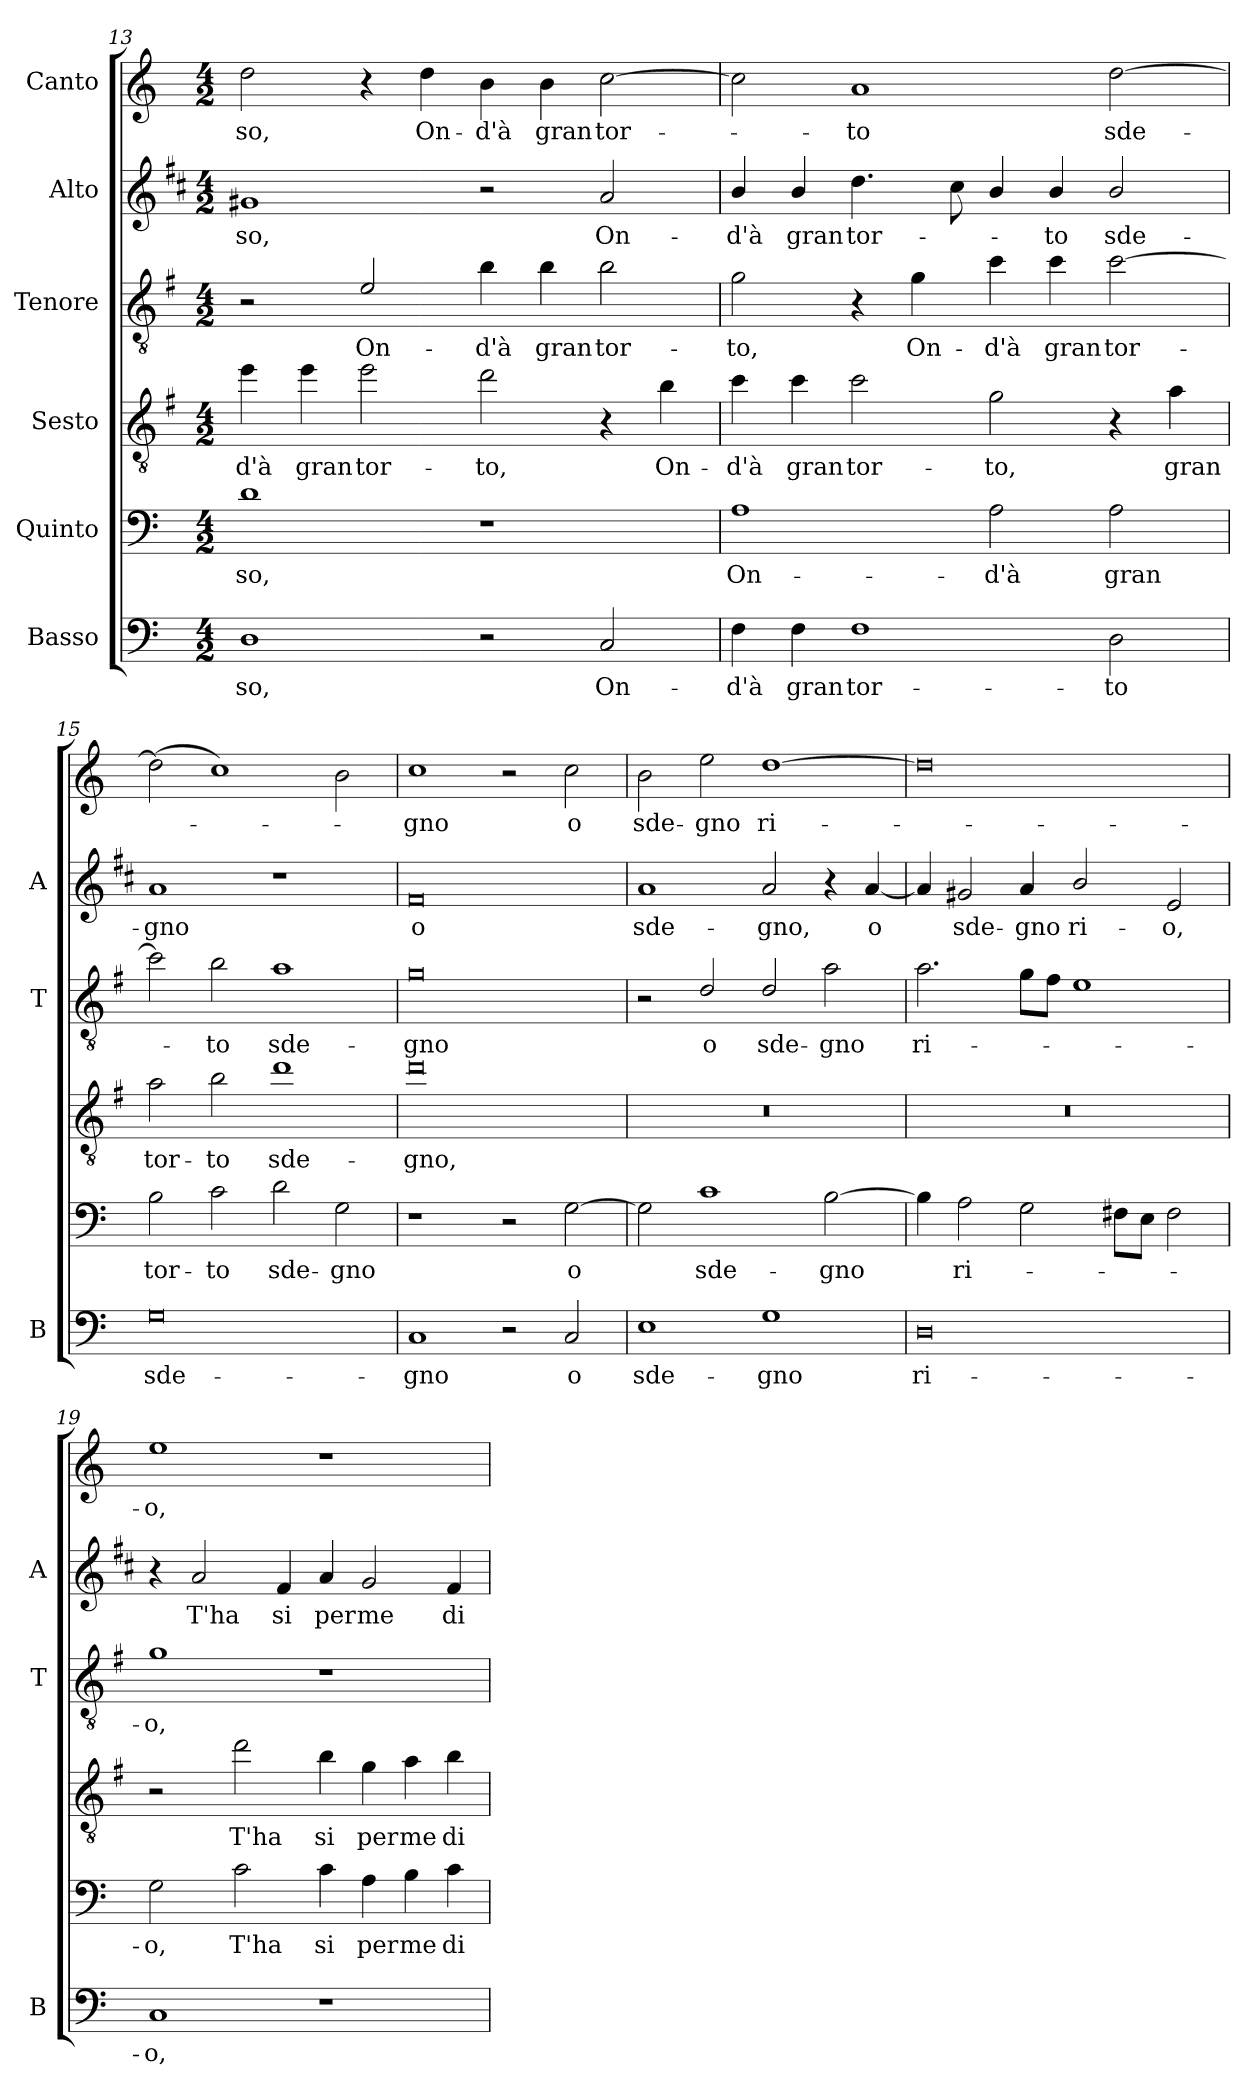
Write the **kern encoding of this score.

**kern	**text	**kern	**text	**kern	**text	**kern	**text	**kern	**text	**kern	**text
*part6	*part6	*part5	*part5	*part4	*part4	*part3	*part3	*part2	*part2	*part1	*part1
*staff6	*staff6	*staff5	*staff5	*staff4	*staff4	*staff3	*staff3	*staff2	*staff2	*staff1	*staff1
*I"Basso	*	*I"Quinto	*	*I"Sesto	*	*I"Tenore	*	*I"Alto	*	*I"Canto	*
*I'B	*	*	*	*	*	*I'T	*	*I'A	*	*	*
*clefF4	*	*clefF4	*	*clefGv2	*	*clefGv2	*	*clefG2	*	*clefG2	*
*	*	*	*	*ITrd4c7	*	*ITrd4c7	*	*ITrd1c2	*	*	*
*k[]	*	*k[]	*	*k[]	*	*k[]	*	*k[]	*	*k[]	*
*C:	*	*C:	*	*C:	*	*C:	*	*C:	*	*C:	*
*M4/2	*	*M4/2	*	*M4/2	*	*M4/2	*	*M4/2	*	*M4/2	*
=13	=13	=13	=13	=13	=13	=13	=13	=13	=13	=13	=13
!	!LO:LY:b	!	!LO:LY:b	!	!LO:LY:b	!	!	!	!LO:LY:b	!	!LO:LY:b
1D	-so,	1d	-so,	4a\	-d'à	2r	.	1f#X	-so,	2dd\	-so,
!	!	!	!	!	!LO:LY:b	!	!	!	!	!	!
.	.	.	.	4a\	gran	.	.	.	.	.	.
!	!	!	!	!	!LO:LY:b	!	!LO:LY:b	!	!	!	!
.	.	.	.	2a\	tor-	2A/	On-	.	.	4r	.
!	!	!	!	!	!	!	!	!	!	!	!LO:LY:b
.	.	.	.	.	.	.	.	.	.	4dd\	On-
!	!	!	!	!	!LO:LY:b	!	!LO:LY:b	!	!	!	!LO:LY:b
2r	.	1r	.	2g\	-to,	4e\	-d'à	2r	.	4b\	-d'à
!	!	!	!	!	!	!	!LO:LY:b	!	!	!	!LO:LY:b
.	.	.	.	.	.	4e\	gran	.	.	4b\	gran
!	!LO:LY:b	!	!	!	!	!	!LO:LY:b	!	!LO:LY:b	!	!LO:LY:b
2C/	On-	.	.	4r	.	2e\	tor-	2g/	On-	[2cc\	tor-
!	!	!	!	!	!LO:LY:b	!	!	!	!	!	!
.	.	.	.	4e\	On-	.	.	.	.	.	.
=14	=14	=14	=14	=14	=14	=14	=14	=14	=14	=14	=14
!	!LO:LY:b	!	!LO:LY:b	!	!LO:LY:b	!	!LO:LY:b	!	!LO:LY:b	!	!
4F\	-d'à	1A	On-	4f\	-d'à	2c\	-to,	4a/	-d'à	2cc\]	.
!	!LO:LY:b	!	!	!	!LO:LY:b	!	!	!	!LO:LY:b	!	!
4F\	gran	.	.	4f\	gran	.	.	4a/	gran	.	.
!	!LO:LY:b	!	!	!	!LO:LY:b	!	!	!	!LO:LY:b	!	!LO:LY:b
1F	tor-	.	.	2f\	tor-	4r	.	4.cc\	tor-	1a	-to
!	!	!	!	!	!	!	!LO:LY:b	!	!	!	!
.	.	.	.	.	.	4c\	On-	.	.	.	.
.	.	.	.	.	.	.	.	8b\	.	.	.
!	!	!	!LO:LY:b	!	!LO:LY:b	!	!LO:LY:b	!	!	!	!
.	.	2A\	-d'à	2c\	-to,	4f\	-d'à	4a/	.	.	.
!	!	!	!	!	!	!	!LO:LY:b	!	!LO:LY:b	!	!
.	.	.	.	.	.	4f\	gran	4a/	-to	.	.
!	!LO:LY:b	!	!LO:LY:b	!	!	!	!LO:LY:b	!	!LO:LY:b	!	!LO:LY:b
2D\	-to	2A\	gran	4r	.	[2f\	tor-	2a/	sde-	[2dd\	sde-
!	!	!	!	!	!LO:LY:b	!	!	!	!	!	!
.	.	.	.	4d\	gran	.	.	.	.	.	.
!!LO:LB:g=z
=15	=15	=15	=15	=15	=15	=15	=15	=15	=15	=15	=15
!	!LO:LY:b	!	!LO:LY:b	!	!LO:LY:b	!	!	!	!LO:LY:b	!	!
0G	sde-	2B\	tor-	2d\	tor-	2f\]	.	1g	-gno	(>2dd\]	.
!	!	!	!LO:LY:b	!	!LO:LY:b	!	!LO:LY:b	!	!	!	!
.	.	2c\	-to	2e\	-to	2e\	-to	.	.	1cc)	.
!	!	!	!LO:LY:b	!	!LO:LY:b	!	!LO:LY:b	!	!	!	!
.	.	2d\	sde-	1g	sde-	1d	sde-	1r	.	.	.
!	!	!	!LO:LY:b	!	!	!	!	!	!	!	!
.	.	2G\	-gno	.	.	.	.	.	.	2b\	.
=16	=16	=16	=16	=16	=16	=16	=16	=16	=16	=16	=16
!	!LO:LY:b	!	!	!	!LO:LY:b	!	!LO:LY:b	!	!LO:LY:b	!	!LO:LY:b
1C	-gno	1r	.	0g	-gno,	0c	-gno	0e	o	1cc	-gno
2r	.	2r	.	.	.	.	.	.	.	2r	.
!	!LO:LY:b	!	!LO:LY:b	!	!	!	!	!	!	!	!LO:LY:b
2C/	o	[2G\	o	.	.	.	.	.	.	2cc\	o
=17	=17	=17	=17	=17	=17	=17	=17	=17	=17	=17	=17
!	!LO:LY:b	!	!	!	!	!	!	!	!LO:LY:b	!	!LO:LY:b
1E	sde-	2G\]	.	0r	.	2r	.	1g	sde-	2b\	sde-
!	!	!	!LO:LY:b	!	!	!	!LO:LY:b	!	!	!	!LO:LY:b
.	.	1c	sde-	.	.	2G/	o	.	.	2ee\	-gno
!	!LO:LY:b	!	!	!	!	!	!LO:LY:b	!	!LO:LY:b	!	!LO:LY:b
1G	-gno	.	.	.	.	2G/	sde-	2g/	-gno,	[1dd	ri-
!	!	!	!LO:LY:b	!	!	!	!LO:LY:b	!	!	!	!
.	.	[2B\	-gno	.	.	2d\	-gno	4r	.	.	.
!	!	!	!	!	!	!	!	!	!LO:LY:b	!	!
.	.	.	.	.	.	.	.	[4g/	o	.	.
=18	=18	=18	=18	=18	=18	=18	=18	=18	=18	=18	=18
!	!LO:LY:b	!	!	!	!	!	!LO:LY:b	!	!	!	!
0D	ri-	4B\]	.	0r	.	2.d\	ri-	4g/]	.	0dd]	.
!	!	!	!LO:LY:b	!	!	!	!	!	!LO:LY:b	!	!
.	.	2A\	ri-	.	.	.	.	2f#X/	sde-	.	.
!	!	!	!	!	!	!	!	!	!LO:LY:b	!	!
.	.	2G\	.	.	.	8c\L	.	4g/	-gno	.	.
.	.	.	.	.	.	8B\J	.	.	.	.	.
!	!	!	!	!	!	!	!	!	!LO:LY:b	!	!
.	.	.	.	.	.	1A	.	2a/	ri-	.	.
.	.	8F#X\L	.	.	.	.	.	.	.	.	.
.	.	8E\J	.	.	.	.	.	.	.	.	.
!	!	!	!	!	!	!	!	!	!LO:LY:b	!	!
.	.	2F#\	.	.	.	.	.	2d/	-o,	.	.
=19	=19	=19	=19	=19	=19	=19	=19	=19	=19	=19	=19
!	!LO:LY:b	!	!LO:LY:b	!	!	!	!LO:LY:b	!	!	!	!LO:LY:b
1C	-o,	2G\	-o,	2r	.	1c	-o,	4r	.	1ee	-o,
!	!	!	!	!	!	!	!	!	!LO:LY:b	!	!
.	.	.	.	.	.	.	.	2g/	T'ha	.	.
!	!	!	!LO:LY:b	!	!LO:LY:b	!	!	!	!	!	!
.	.	2c\	T'ha	2g\	T'ha	.	.	.	.	.	.
!	!	!	!	!	!	!	!	!	!LO:LY:b	!	!
.	.	.	.	.	.	.	.	4e/	si	.	.
!	!	!	!LO:LY:b	!	!LO:LY:b	!	!	!	!LO:LY:b	!	!
1r	.	4c\	si	4e\	si	1r	.	4g/	per	1r	.
!	!	!	!LO:LY:b	!	!LO:LY:b	!	!	!	!LO:LY:b	!	!
.	.	4A\	per	4c\	per	.	.	2f/	me	.	.
!	!	!	!LO:LY:b	!	!LO:LY:b	!	!	!	!	!	!
.	.	4B\	me	4d\	me	.	.	.	.	.	.
!	!	!	!LO:LY:b	!	!LO:LY:b	!	!	!	!LO:LY:b	!	!
.	.	4c\	di-	4e\	di-	.	.	4e/	di-	.	.
=	=	=	=	=	=	=	=	=	=	=	=
*-	*-	*-	*-	*-	*-	*-	*-	*-	*-	*-	*-
